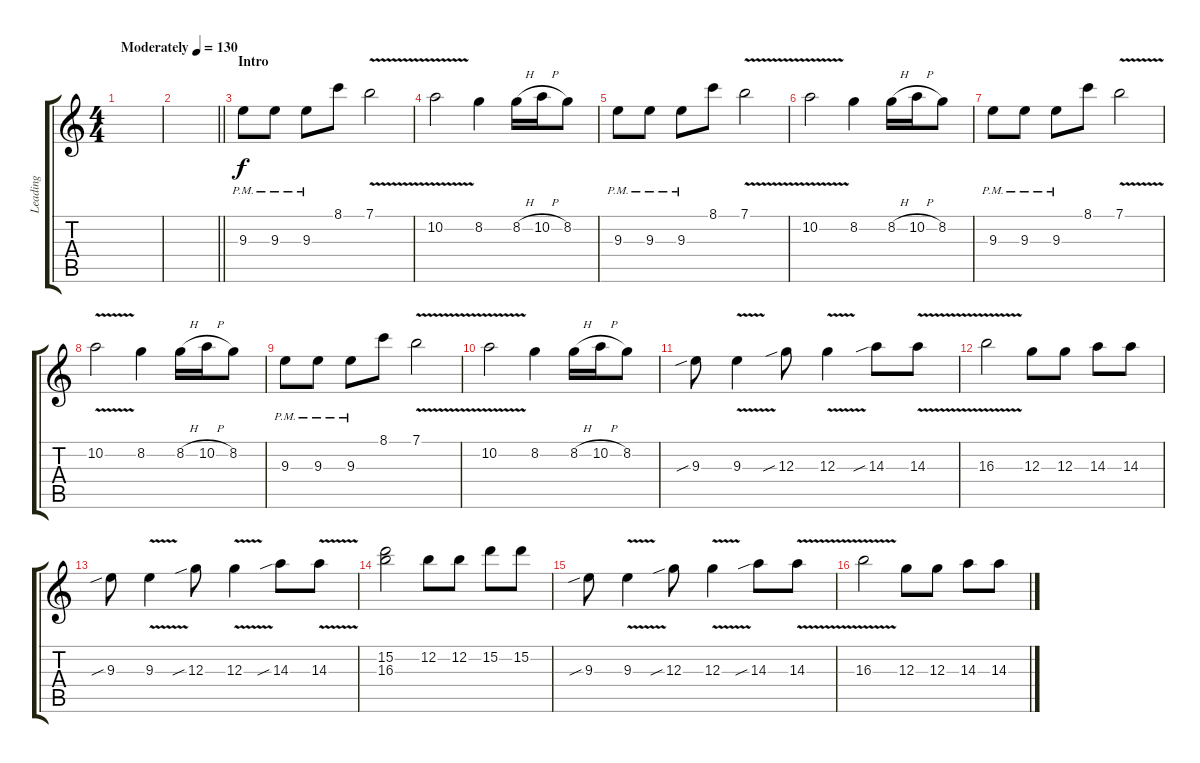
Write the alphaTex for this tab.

\track ("Leading" "Leading") {instrument acousticguitarsteel}
\staff {score tabs}
\tuning (E4 B3 G3 D3 A2 E2) {hide}
\ts (4 4)
\tempo (130 "Moderately")
\clef g2
\ks c
|
\barLineRight lightlight
|
\section ("" "Intro")
9.3{pm}.8{instrument overdrivenguitar} 9.3{pm}.8 9.3{pm}.8 8.1.8 7.1{v}.2 |
10.2{v}.2 8.2.4 8.2{h}.16 10.2{h}.16 8.2.8 |
9.3{pm}.8 9.3{pm}.8 9.3{pm}.8 8.1.8 7.1{v}.2 |
10.2{v}.2 8.2.4 8.2{h}.16 10.2{h}.16 8.2.8 |
9.3{pm}.8 9.3{pm}.8 9.3{pm}.8 8.1.8 7.1{v}.2 |
10.2{v}.2 8.2.4 8.2{h}.16 10.2{h}.16 8.2.8 |
9.3{pm}.8 9.3{pm}.8 9.3{pm}.8 8.1.8 7.1{v}.2 |
10.2{v}.2 8.2.4 8.2{h}.16 10.2{h}.16 8.2.8 |
9.3{sib}.8 9.3{v}.4 12.3{sib}.8 12.3{v}.4 14.3{sib}.8 14.3{v}.8 |
16.3{v}.2 12.3.8 12.3.8 14.3.8 14.3.8 |
9.3{sib}.8 9.3{v}.4 12.3{sib}.8 12.3{v}.4 14.3{sib}.8 14.3{v}.8 |
(15.2 16.3).2 12.2.8 12.2.8 15.2.8 15.2.8 |
9.3{sib}.8 9.3{v}.4 12.3{sib}.8 12.3{v}.4 14.3{sib}.8 14.3{v}.8 |
16.3{v}.2 12.3.8 12.3.8 14.3.8 14.3.8
